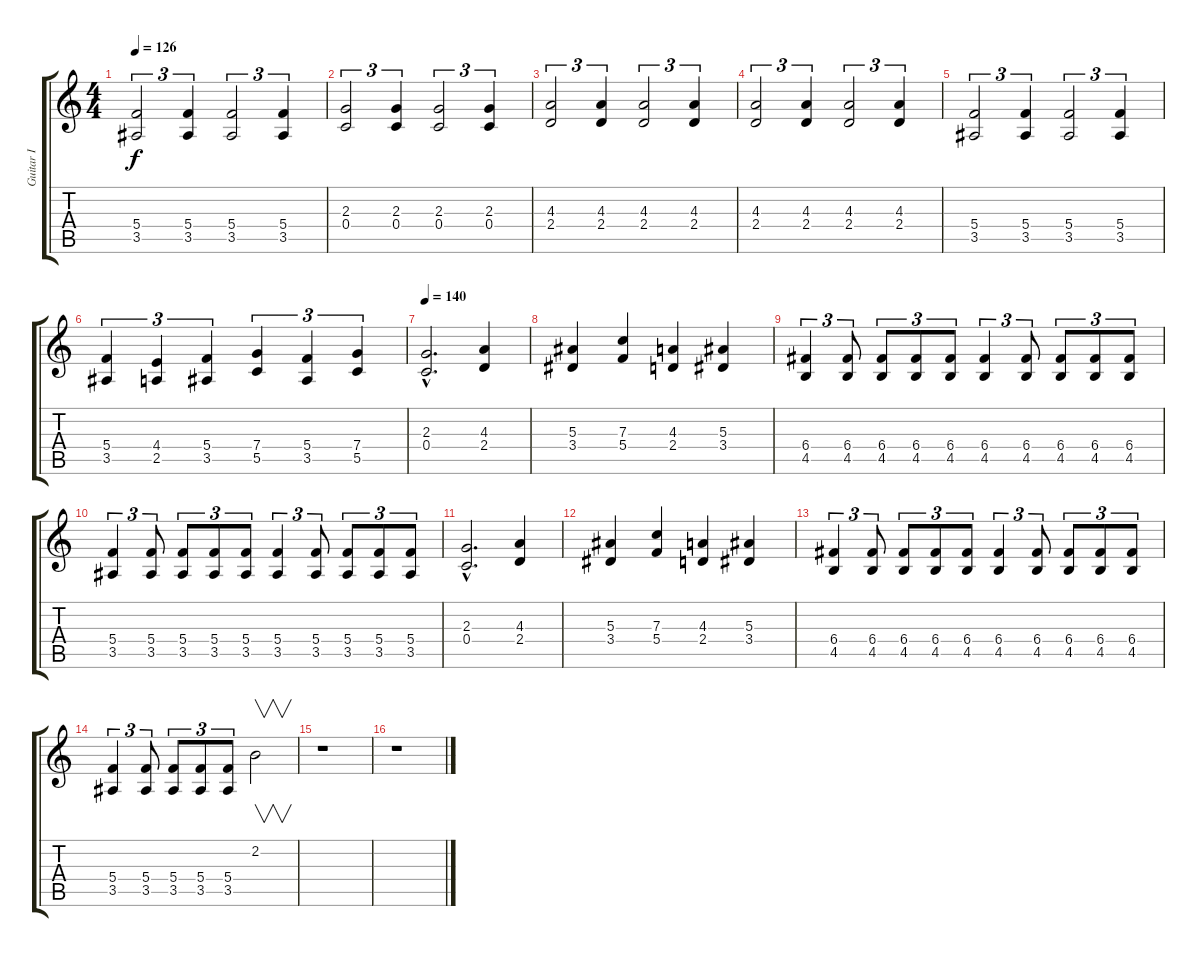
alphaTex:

\track ("Guitar I" "Guitar I") {instrument distortionguitar}
\staff {score tabs}
\tuning (D4 A3 F3 C3 G2 D2) {hide}
\ts (4 4)
\tempo 126
\clef g2
\ks c
(5.4 3.5).2{tu (3 2) dy f} (5.4 3.5).4{tu (3 2)} (5.4 3.5).2{tu (3 2)} (5.4 3.5).4{tu (3 2)} |
(2.3 0.4).2{tu (3 2)} (2.3 0.4).4{tu (3 2)} (2.3 0.4).2{tu (3 2)} (2.3 0.4).4{tu (3 2)} |
(4.3 2.4).2{tu (3 2)} (4.3 2.4).4{tu (3 2)} (4.3 2.4).2{tu (3 2)} (4.3 2.4).4{tu (3 2)} |
(4.3 2.4).2{tu (3 2)} (4.3 2.4).4{tu (3 2)} (4.3 2.4).2{tu (3 2)} (4.3 2.4).4{tu (3 2)} |
(5.4 3.5).2{tu (3 2)} (5.4 3.5).4{tu (3 2)} (5.4 3.5).2{tu (3 2)} (5.4 3.5).4{tu (3 2)} |
(5.4 3.5).4{tu (3 2)} (4.4 2.5).4{tu (3 2)} (5.4 3.5).4{tu (3 2)} (7.4 5.5).4{tu (3 2)} (5.4 3.5).4{tu (3 2)} (7.4 5.5).4{tu (3 2)} |
\tempo 140
(2.3{hac} 0.4{hac}).2{d} (4.3 2.4).4 |
(5.3 3.4).4 (7.3 5.4).4 (4.3 2.4).4 (5.3 3.4).4 |
(6.4 4.5).4{tu (3 2)} (6.4 4.5).8{tu (3 2)} (6.4 4.5).8{tu (3 2)} (6.4 4.5).8{tu (3 2)} (6.4 4.5).8{tu (3 2)} (6.4 4.5).4{tu (3 2)} (6.4 4.5).8{tu (3 2)} (6.4 4.5).8{tu (3 2)} (6.4 4.5).8{tu (3 2)} (6.4 4.5).8{tu (3 2)} |
(5.4 3.5).4{tu (3 2)} (5.4 3.5).8{tu (3 2)} (5.4 3.5).8{tu (3 2)} (5.4 3.5).8{tu (3 2)} (5.4 3.5).8{tu (3 2)} (5.4 3.5).4{tu (3 2)} (5.4 3.5).8{tu (3 2)} (5.4 3.5).8{tu (3 2)} (5.4 3.5).8{tu (3 2)} (5.4 3.5).8{tu (3 2)} |
(2.3{hac} 0.4{hac}).2{d} (4.3 2.4).4 |
(5.3 3.4).4 (7.3 5.4).4 (4.3 2.4).4 (5.3 3.4).4 |
(6.4 4.5).4{tu (3 2)} (6.4 4.5).8{tu (3 2)} (6.4 4.5).8{tu (3 2)} (6.4 4.5).8{tu (3 2)} (6.4 4.5).8{tu (3 2)} (6.4 4.5).4{tu (3 2)} (6.4 4.5).8{tu (3 2)} (6.4 4.5).8{tu (3 2)} (6.4 4.5).8{tu (3 2)} (6.4 4.5).8{tu (3 2)} |
(5.4 3.5).4{tu (3 2)} (5.4 3.5).8{tu (3 2)} (5.4 3.5).8{tu (3 2)} (5.4 3.5).8{tu (3 2)} (5.4 3.5).8{tu (3 2)} 2.2.2{v} |
r.1 |
r.1
